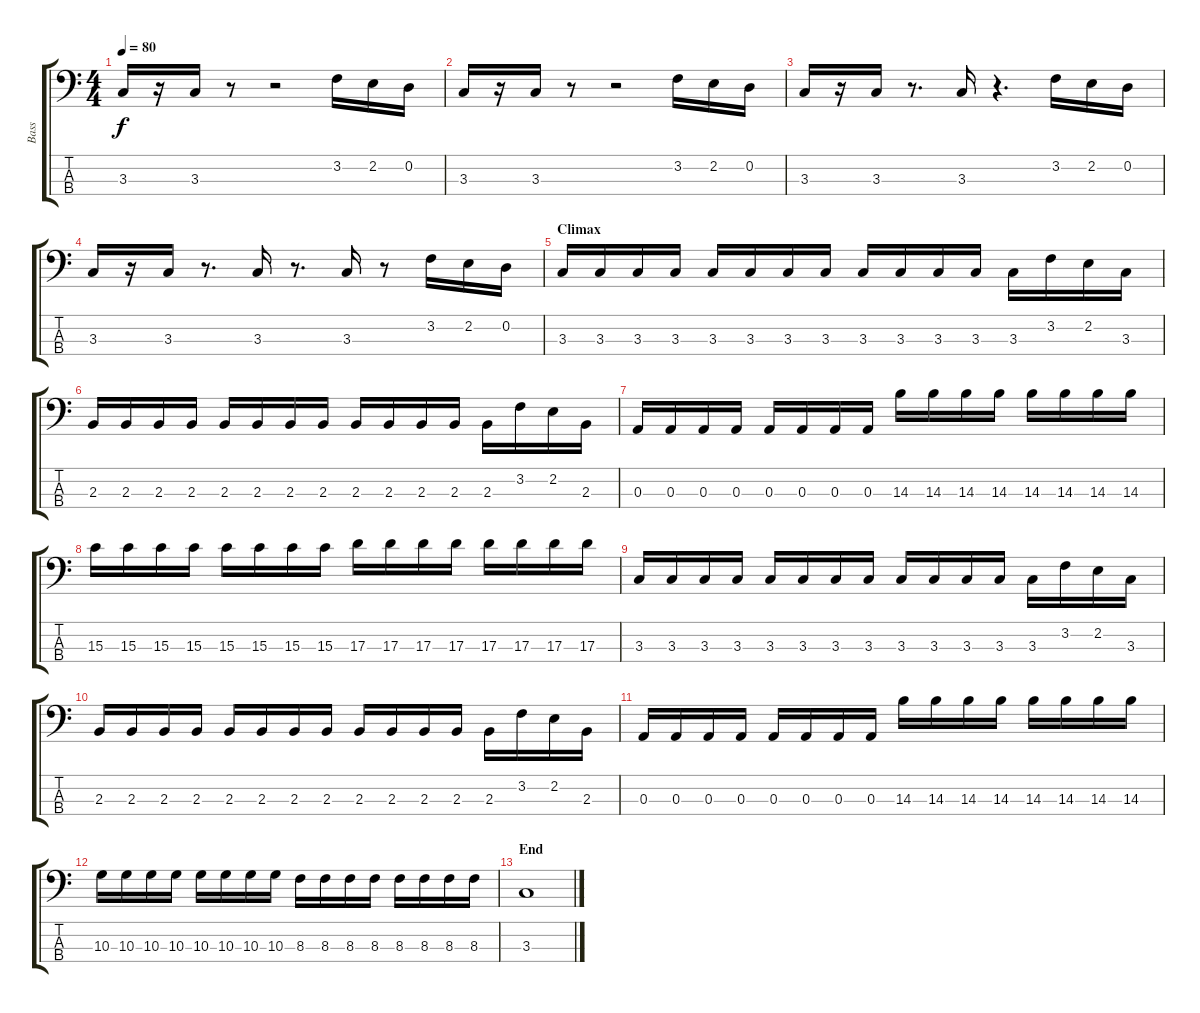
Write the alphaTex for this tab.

\track ("Bass" "Bass") {instrument electricbassfinger}
\staff {score tabs}
\tuning (G2 D2 A1 E1) {hide}
\ts (4 4)
\tempo 80
\clef f4
\ks c
3.3.16{dy f} r.16 3.3.16 r.8 r.2 3.2.16 2.2.16 0.2.16 |
3.3.16 r.16 3.3.16 r.8 r.2 3.2.16 2.2.16 0.2.16 |
3.3.16 r.16 3.3.16 r.8{d} 3.3.16 r.4{d} 3.2.16 2.2.16 0.2.16 |
3.3.16 r.16 3.3.16 r.8{d} 3.3.16 r.8{d} 3.3.16 r.8 3.2.16 2.2.16 0.2.16 |
\section ("" "Climax")
3.3.16 3.3.16 3.3.16 3.3.16 3.3.16 3.3.16 3.3.16 3.3.16 3.3.16 3.3.16 3.3.16 3.3.16 3.3.16 3.2.16 2.2.16 3.3.16 |
2.3.16 2.3.16 2.3.16 2.3.16 2.3.16 2.3.16 2.3.16 2.3.16 2.3.16 2.3.16 2.3.16 2.3.16 2.3.16 3.2.16 2.2.16 2.3.16 |
0.3.16 0.3.16 0.3.16 0.3.16 0.3.16 0.3.16 0.3.16 0.3.16 14.3.16 14.3.16 14.3.16 14.3.16 14.3.16 14.3.16 14.3.16 14.3.16 |
15.3.16 15.3.16 15.3.16 15.3.16 15.3.16 15.3.16 15.3.16 15.3.16 17.3.16 17.3.16 17.3.16 17.3.16 17.3.16 17.3.16 17.3.16 17.3.16 |
3.3.16 3.3.16 3.3.16 3.3.16 3.3.16 3.3.16 3.3.16 3.3.16 3.3.16 3.3.16 3.3.16 3.3.16 3.3.16 3.2.16 2.2.16 3.3.16 |
2.3.16 2.3.16 2.3.16 2.3.16 2.3.16 2.3.16 2.3.16 2.3.16 2.3.16 2.3.16 2.3.16 2.3.16 2.3.16 3.2.16 2.2.16 2.3.16 |
0.3.16 0.3.16 0.3.16 0.3.16 0.3.16 0.3.16 0.3.16 0.3.16 14.3.16 14.3.16 14.3.16 14.3.16 14.3.16 14.3.16 14.3.16 14.3.16 |
10.3.16 10.3.16 10.3.16 10.3.16 10.3.16 10.3.16 10.3.16 10.3.16 8.3.16 8.3.16 8.3.16 8.3.16 8.3.16 8.3.16 8.3.16 8.3.16 |
\section ("" "End")
3.3.1
